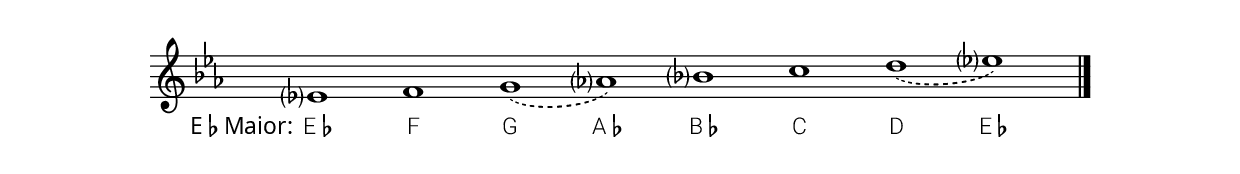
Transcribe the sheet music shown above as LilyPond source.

\version "2.24.4"

\include "global.ily"

global = {
  \omit Score.TimeSignature

  \set melismaBusyProperties = #'()
  \slurDown
  \slurDashed

  \key es \major
  \time 32/4
}

escala = \relative c' {
  \global
  es?1 f g (aes?) bes? c d (es?)

  \bar "|."
}

verse = \lyricmode {
  \set stanza =  \markup { E \smaller { \raise #0.3 \flat } Maior: }
  \markup { E \smaller { \raise #0.3 \flat } }
  \markup { F }
  \markup { G }
  \markup { A \smaller { \raise #0.3 \flat } }
  \markup { B \smaller { \raise #0.3 \flat } }
  \markup { C }
  \markup { D }
  \markup { E \smaller { \raise #0.3 \flat } }
}

\score {
  \new Staff { \escala }
  \addlyrics { \verse }
  \layout { }
}

